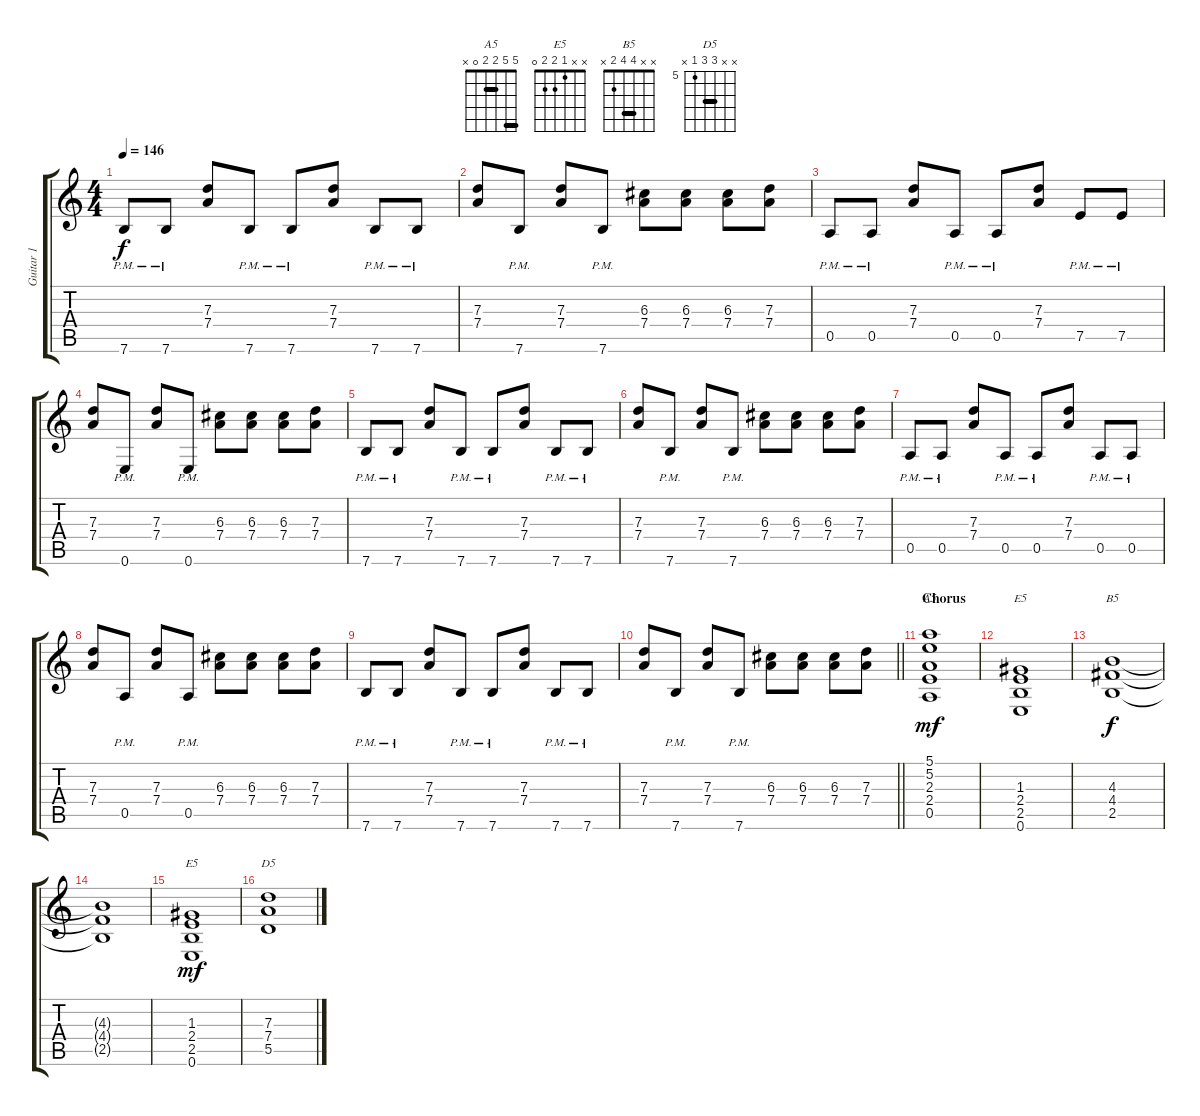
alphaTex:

\track ("Guitar 1" "Guitar 1") {instrument distortionguitar}
\staff {score tabs}
\tuning (E4 B3 G3 D3 A2 E2) {hide}
\chord ("A5" 5 5 2 2 0 x) {barre (2 5)}
\chord ("E5" x x x 2 2 0) {barre 2}
\chord ("B5" x x 4 4 2 x) {barre 4}
\chord ("E5" x x 1 2 2 0)
\chord ("D5" x x 7 7 5 x) {firstfret 5 barre 7}
\ts (4 4)
\tempo 146
\clef g2
\ks c
7.6{pm}.8{dy f} 7.6{pm}.8 (7.3 7.4).8 7.6{pm}.8 7.6{pm}.8 (7.3 7.4).8 7.6{pm}.8 7.6{pm}.8 |
(7.3 7.4).8 7.6{pm}.8 (7.3 7.4).8 7.6{pm}.8 (6.3 7.4).8 (6.3 7.4).8 (6.3 7.4).8 (7.3 7.4).8 |
0.5{pm}.8 0.5{pm}.8 (7.3 7.4).8 0.5{pm}.8 0.5{pm}.8 (7.3 7.4).8 7.5{pm}.8 7.5{pm}.8 |
(7.3 7.4).8 0.6{pm}.8 (7.3 7.4).8 0.6{pm}.8 (6.3 7.4).8 (6.3 7.4).8 (6.3 7.4).8 (7.3 7.4).8 |
7.6{pm}.8 7.6{pm}.8 (7.3 7.4).8 7.6{pm}.8 7.6{pm}.8 (7.3 7.4).8 7.6{pm}.8 7.6{pm}.8 |
(7.3 7.4).8 7.6{pm}.8 (7.3 7.4).8 7.6{pm}.8 (6.3 7.4).8 (6.3 7.4).8 (6.3 7.4).8 (7.3 7.4).8 |
0.5{pm}.8 0.5{pm}.8 (7.3 7.4).8 0.5{pm}.8 0.5{pm}.8 (7.3 7.4).8 0.5{pm}.8 0.5{pm}.8 |
(7.3 7.4).8 0.5{pm}.8 (7.3 7.4).8 0.5{pm}.8 (6.3 7.4).8 (6.3 7.4).8 (6.3 7.4).8 (7.3 7.4).8 |
7.6{pm}.8 7.6{pm}.8 (7.3 7.4).8 7.6{pm}.8 7.6{pm}.8 (7.3 7.4).8 7.6{pm}.8 7.6{pm}.8 |
\barLineRight lightlight
(7.3 7.4).8 7.6{pm}.8 (7.3 7.4).8 7.6{pm}.8 (6.3 7.4).8 (6.3 7.4).8 (6.3 7.4).8 (7.3 7.4).8 |
\section ("" "Chorus")
(5.1 5.2 2.3 2.4 0.5).1{ch "A5" dy mf} |
(1.3 2.4 2.5 0.6).1{ch "E5"} |
(4.3 4.4 2.5).1{ch "B5" dy f} |
(4.3{t} 4.4{t} 2.5{t}).1 |
(1.3 2.4 2.5 0.6).1{ch "E5" dy mf} |
(7.3 7.4 5.5).1{ch "D5"}
